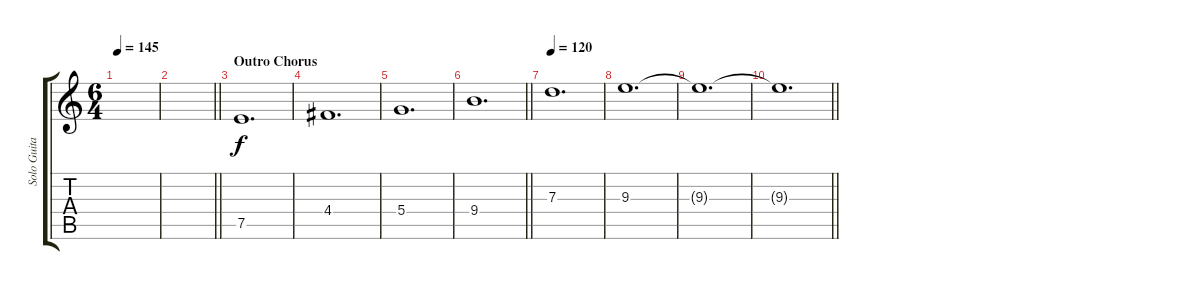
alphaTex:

\track ("Solo Guitar" "Solo Guita") {instrument distortionguitar}
\staff {score tabs}
\tuning (E4 B3 G3 D3 A2 E2) {hide}
\ts (6 4)
\tempo 145
\clef g2
\ks c
|
\barLineRight lightlight
|
\section ("" "Outro Chorus")
7.5.1{d} |
4.4.1{d} |
5.4.1{d} |
\barLineRight lightlight
9.4.1{d} |
\tempo 120
7.3.1{d} |
9.3.1{d} |
9.3{t}.1{d} |
\barLineRight lightlight
9.3{t}.1{d}
